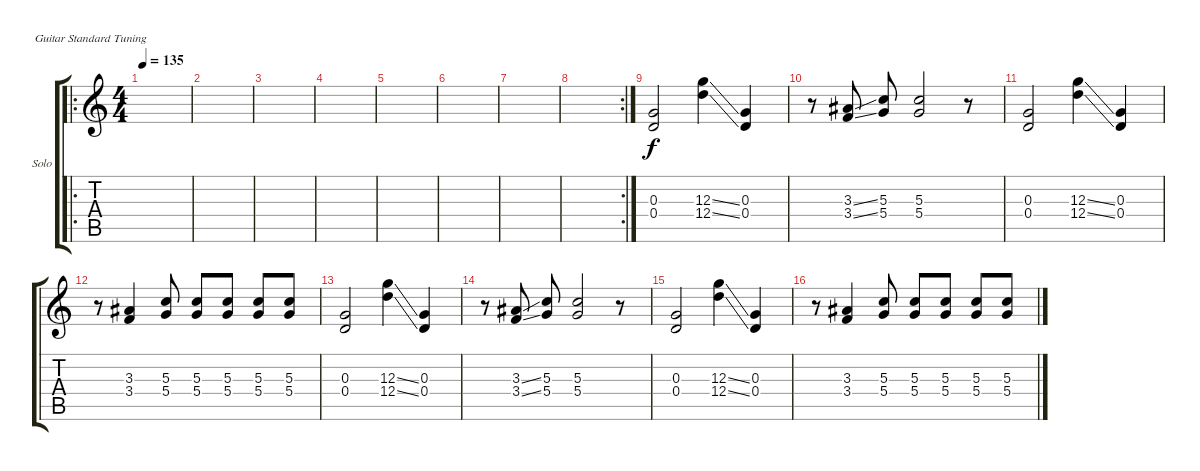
\defaultSystemsLayout 4
\bracketExtendMode groupsimilarinstruments
\firstSystemTrackNameOrientation horizontal
\otherSystemsTrackNameOrientation horizontal
\track ("Solo Guitar" "Solo") {instrument acousticguitarnylon}
\staff {score tabs}
\tuning (E4 B3 G3 D3 A2 E2)
\ro
\ts (4 4)
\tempo 135
\clef g2
\ks c
|
|
|
|
|
|
|
\rc 2
|
(0.3 0.4).2 (12.4{ss} 12.3{ss}).4 (0.3 0.4).4 |
r.8 (3.3{ss} 3.4{ss}).8 (5.3 5.4).8 (5.3 5.4).2 r.8 |
(0.3 0.4).2 (12.4{ss} 12.3{ss}).4 (0.3 0.4).4 |
r.8 (3.3 3.4).4 (5.3 5.4).8 (5.3 5.4).8 (5.3 5.4).8 (5.3 5.4).8 (5.3 5.4).8 |
(0.3 0.4).2 (12.4{ss} 12.3{ss}).4 (0.3 0.4).4 |
r.8 (3.3{ss} 3.4{ss}).8 (5.3 5.4).8 (5.3 5.4).2 r.8 |
(0.3 0.4).2 (12.4{ss} 12.3{ss}).4 (0.3 0.4).4 |
r.8 (3.3 3.4).4 (5.3 5.4).8 (5.3 5.4).8 (5.3 5.4).8 (5.3 5.4).8 (5.3 5.4).8
